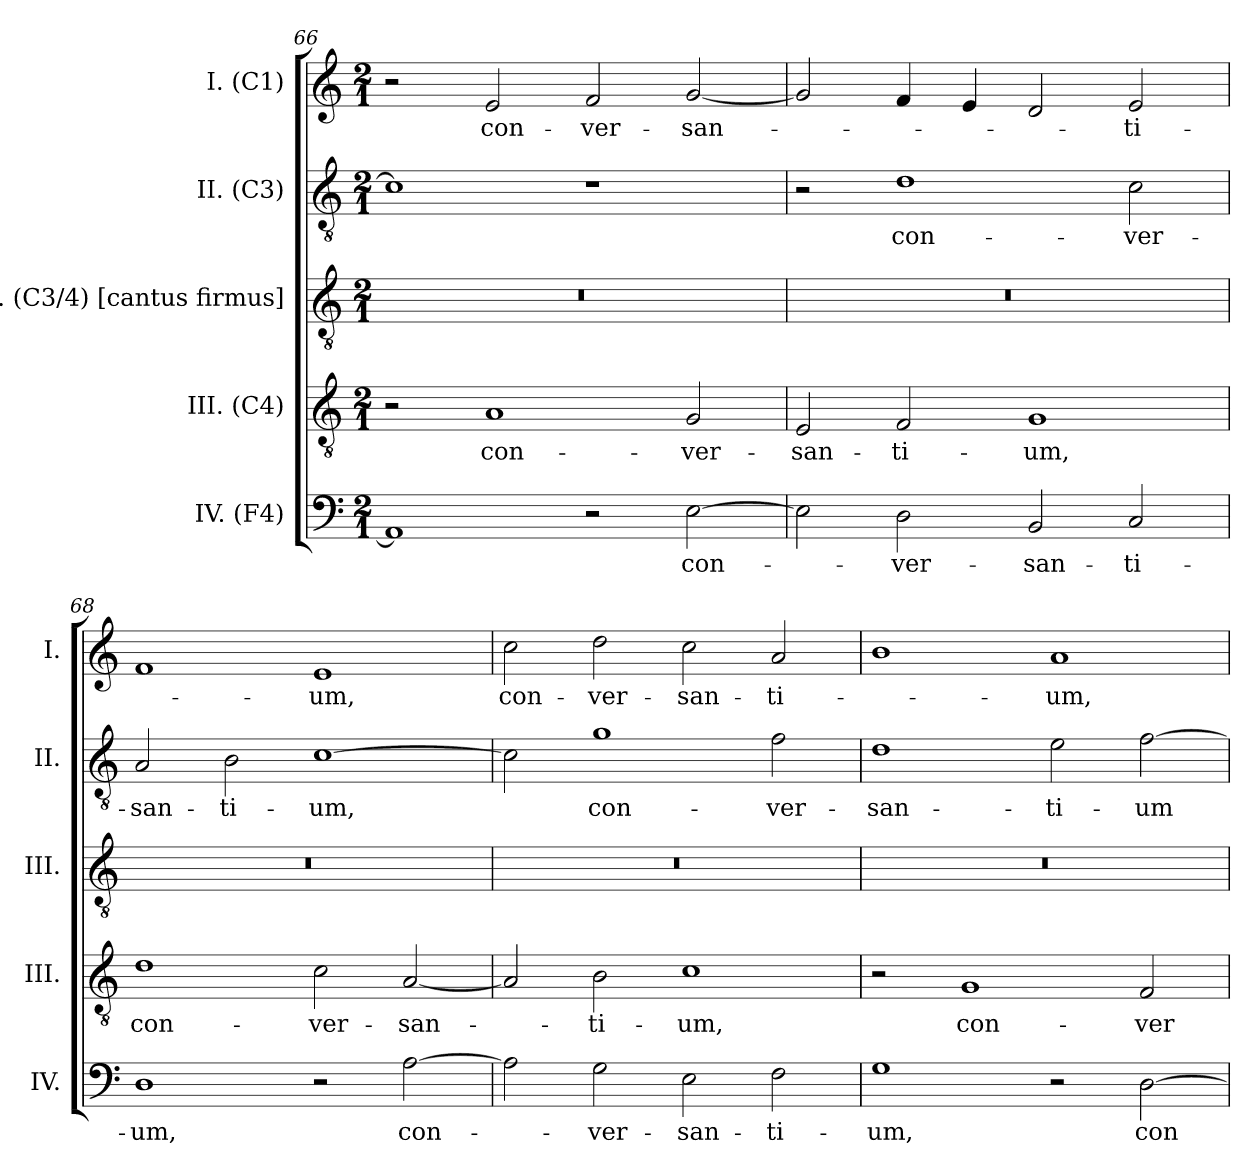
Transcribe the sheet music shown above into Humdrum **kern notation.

**kern	**text	**kern	**text	**kern	**kern	**text	**kern	**text
*part5	*part5	*part4	*part4	*part3	*part2	*part2	*part1	*part1
*staff5	*staff5	*staff4	*staff4	*staff3	*staff2	*staff2	*staff1	*staff1
*I"IV. (F4)	*	*I"III. (C4)	*	*I"III. (C3/4) [cantus firmus]	*I"II. (C3)	*	*I"I. (C1)	*
*I'IV.	*	*I'III.	*	*I'III.	*I'II.	*	*I'I.	*
*clefF4	*	*clefGv2	*	*clefGv2	*clefGv2	*	*clefG2	*
*	*	*ITrd7c12	*	*ITrd7c12	*	*	*	*
*k[]	*	*k[]	*	*k[]	*k[]	*	*k[]	*
*C:	*	*C:	*	*C:	*C:	*	*C:	*
*M2/1	*	*M2/1	*	*M2/1	*M2/1	*	*M2/1	*
=66	=66	=66	=66	=66	=66	=66	=66	=66
!	!	!	!	!LO:N:vis=1	!	!	!	!
1AAi]	.	2r	.	0r	1c#i]	.	2r	.
!	!	!	!LO:LY:b:color=#000000	!	!	!	!	!
!	!	!	!	!	!	!	!	!LO:LY:b:color=#000000
.	.	1AAi	con-	.	.	.	2ei/	con-
!	!	!	!	!	!	!	!	!LO:LY:b:color=#000000
2r	.	.	.	.	1r	.	2fi/	-ver-
!	!LO:LY:b:color=#000000	!	!	!	!	!	!	!
!	!	!	!LO:LY:b:color=#000000	!	!	!	!	!
!	!	!	!	!	!	!	!	!LO:LY:b:color=#000000
[2Ei\	con-	2GGi/	-ver-	.	.	.	[2gi/	-san-
!!LO:LB:g=z
=67	=67	=67	=67	=67	=67	=67	=67	=67
!	!	!	!LO:LY:b:color=#000000	!LO:N:vis=1	!	!	!	!
2Ei\]	.	2EEi/	-san-	0r	2r	.	2gi/]	.
!	!LO:LY:b:color=#000000	!	!	!	!	!	!	!
!	!	!	!LO:LY:b:color=#000000	!	!	!	!	!
!	!	!	!	!	!	!LO:LY:b:color=#000000	!	!
2Di\	-ver-	2FFi/	-ti-	.	1di	con-	4fi/	.
.	.	.	.	.	.	.	4ei/	.
!	!LO:LY:b:color=#000000	!	!	!	!	!	!	!
!	!	!	!LO:LY:b:color=#000000	!	!	!	!	!
2BBi/	-san-	1GGi	-um,	.	.	.	2di/	.
!	!LO:LY:b:color=#000000	!	!	!	!	!	!	!
!	!	!	!	!	!	!LO:LY:b:color=#000000	!	!
!	!	!	!	!	!	!	!	!LO:LY:b:color=#000000
2Ci/	-ti-	.	.	.	2ci\	-ver-	2ei/	-ti-
=68	=68	=68	=68	=68	=68	=68	=68	=68
!	!LO:LY:b:color=#000000	!	!	!	!	!	!	!
!	!	!	!LO:LY:b:color=#000000	!LO:N:vis=1	!	!	!	!
!	!	!	!	!	!	!LO:LY:b:color=#000000	!	!
1Di	-um,	1Di	con-	0r	2Ai/	-san-	1fi	.
!	!	!	!	!	!	!LO:LY:b:color=#000000	!	!
.	.	.	.	.	2Bi\	-ti-	.	.
!	!	!	!LO:LY:b:color=#000000	!	!	!	!	!
!	!	!	!	!	!	!LO:LY:b:color=#000000	!	!
!	!	!	!	!	!	!	!	!LO:LY:b:color=#000000
2r	.	2Ci\	-ver-	.	[1ci	-um,	1ei	-um,
!	!LO:LY:b:color=#000000	!	!	!	!	!	!	!
!	!	!	!LO:LY:b:color=#000000	!	!	!	!	!
[2Ai\	con-	[2AAi/	-san-	.	.	.	.	.
=69	=69	=69	=69	=69	=69	=69	=69	=69
!	!	!	!	!LO:N:vis=1	!	!	!	!
!	!	!	!	!	!	!	!	!LO:LY:b:color=#000000
2Ai\]	.	2AAi/]	.	0r	2ci\]	.	2cci\	con-
!	!LO:LY:b:color=#000000	!	!	!	!	!	!	!
!	!	!	!LO:LY:b:color=#000000	!	!	!	!	!
!	!	!	!	!	!	!LO:LY:b:color=#000000	!	!
!	!	!	!	!	!	!	!	!LO:LY:b:color=#000000
2Gi\	-ver-	2BBi\	-ti-	.	1gi	con-	2ddi\	-ver-
!	!LO:LY:b:color=#000000	!	!	!	!	!	!	!
!	!	!	!LO:LY:b:color=#000000	!	!	!	!	!
!	!	!	!	!	!	!	!	!LO:LY:b:color=#000000
2Ei\	-san-	1Ci	-um,	.	.	.	2cci\	-san-
!	!LO:LY:b:color=#000000	!	!	!	!	!	!	!
!	!	!	!	!	!	!LO:LY:b:color=#000000	!	!
!	!	!	!	!	!	!	!	!LO:LY:b:color=#000000
2Fi\	-ti-	.	.	.	2fi\	-ver-	2ai/	-ti-
=70	=70	=70	=70	=70	=70	=70	=70	=70
!	!LO:LY:b:color=#000000	!	!	!LO:N:vis=1	!	!	!	!
!	!	!	!	!	!	!LO:LY:b:color=#000000	!	!
1Gi	-um,	2r	.	0r	1di	-san-	1bi	.
!	!	!	!LO:LY:b:color=#000000	!	!	!	!	!
.	.	1GGi	con-	.	.	.	.	.
!	!	!	!	!	!	!LO:LY:b:color=#000000	!	!
!	!	!	!	!	!	!	!	!LO:LY:b:color=#000000
2r	.	.	.	.	2ei\	-ti-	1ai	-um,
!	!LO:LY:b:color=#000000	!	!	!	!	!	!	!
!	!	!	!LO:LY:b:color=#000000	!	!	!	!	!
!	!	!	!	!	!	!LO:LY:b:color=#000000	!	!
[2Di\	con-	2FFi/	-ver-	.	[2fi\	-um	.	.
=	=	=	=	=	=	=	=	=
*-	*-	*-	*-	*-	*-	*-	*-	*-
